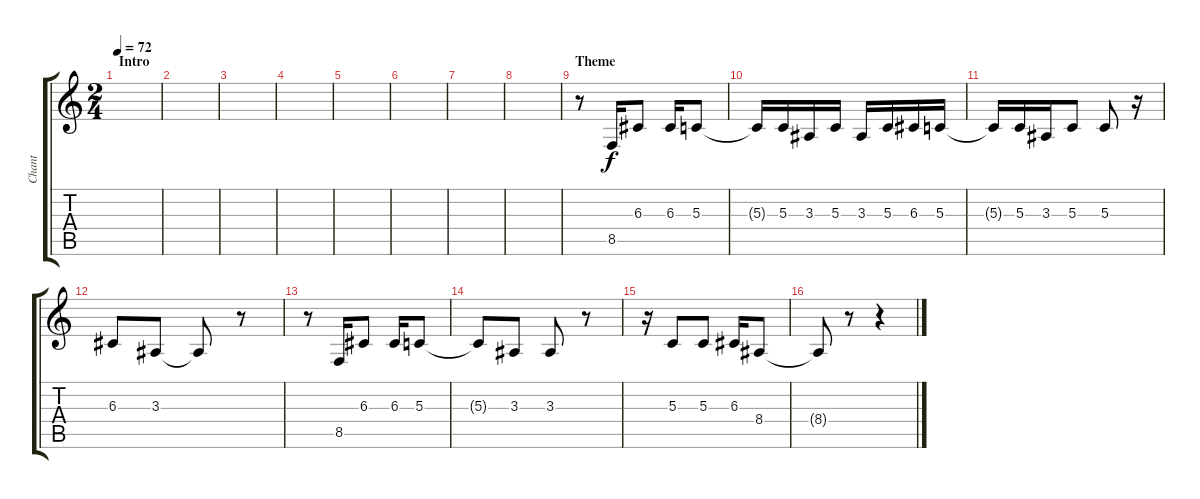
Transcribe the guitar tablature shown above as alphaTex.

\track ("Chant" "Chant") {instrument piccolo}
\staff {score tabs}
\tuning (E4 B3 G3 D3 A2 E2) {hide}
\ts (2 4)
\section ("" "Intro")
\tempo 72
\clef g2
\ks c
|
|
|
|
|
|
|
|
\section ("" "Theme")
r.8 8.5.16 6.3.8 6.3.16 5.3.8 |
5.3{t}.16 5.3.16 3.3.16 5.3.16 3.3.16 5.3.16 6.3.16 5.3.16 |
5.3{t}.16 5.3.16 3.3.16 5.3.8 5.3.8 r.16 |
6.3.8 3.3.8 3.3{t}.8 r.8 |
r.8 8.5.16 6.3.8 6.3.16 5.3.8 |
5.3{t}.8 3.3.8 3.3.8 r.8 |
r.16 5.3.8 5.3.8 6.3.16 8.4.8 |
8.4{t}.8 r.8 r.4
